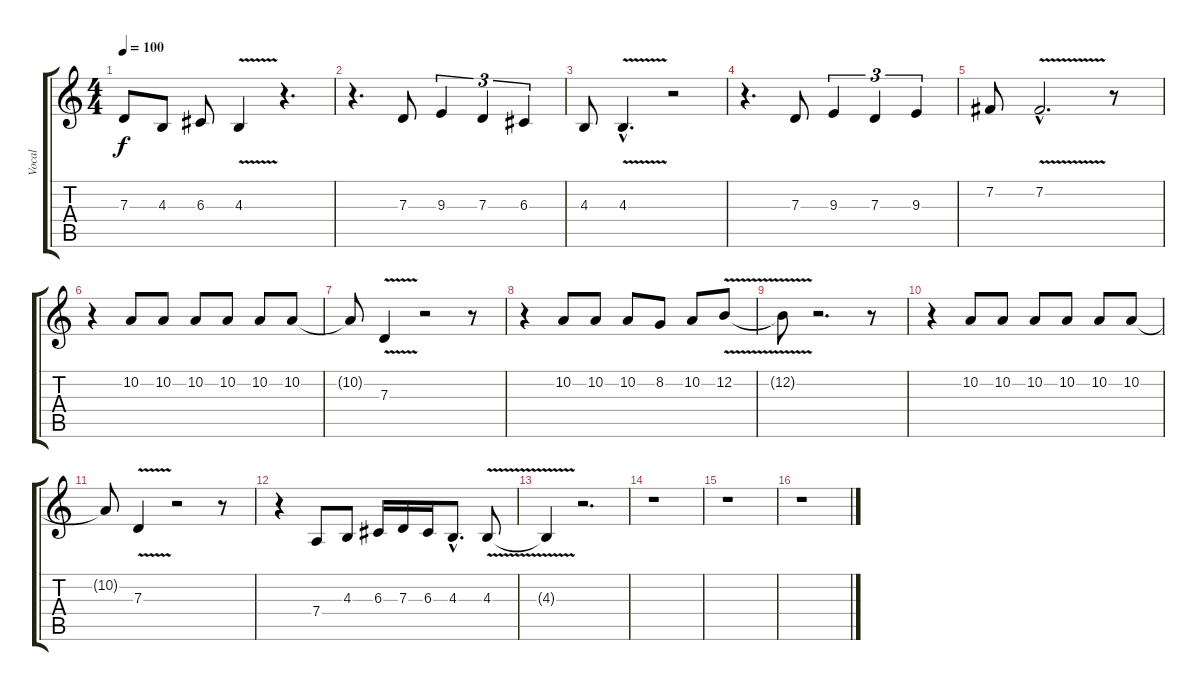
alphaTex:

\track ("Vocal" "Vocal") {instrument tenorsax}
\staff {score tabs}
\tuning (E4 B3 G3 D3 A2 E2) {hide}
\ts (4 4)
\tempo 100
\clef g2
\ks c
7.3.8{dy f} 4.3.8 6.3.8 4.3{v}.4 r.4{d} |
r.4{d} 7.3.8 9.3.4{tu (3 2)} 7.3.4{tu (3 2)} 6.3.4{tu (3 2)} |
4.3.8 4.3{v hac}.4{d} r.2 |
r.4{d} 7.3.8 9.3.4{tu (3 2)} 7.3.4{tu (3 2)} 9.3.4{tu (3 2)} |
7.2.8 7.2{v hac}.2{d} r.8 |
r.4 10.2.8 10.2.8 10.2.8 10.2.8 10.2.8 10.2.8 |
10.2{t}.8 7.3{v}.4 r.2 r.8 |
r.4 10.2.8 10.2.8 10.2.8 8.2.8 10.2.8 12.2{v}.8 |
12.2{t}.8 r.2{d} r.8 |
r.4 10.2.8 10.2.8 10.2.8 10.2.8 10.2.8 10.2.8 |
10.2{t}.8 7.3{v}.4 r.2 r.8 |
r.4 7.4.8 4.3.8 6.3.16 7.3.16 6.3.16 4.3{hac}.8{d} 4.3{v}.8 |
4.3{t}.4 r.2{d} |
r.1 |
r.1 |
r.1
